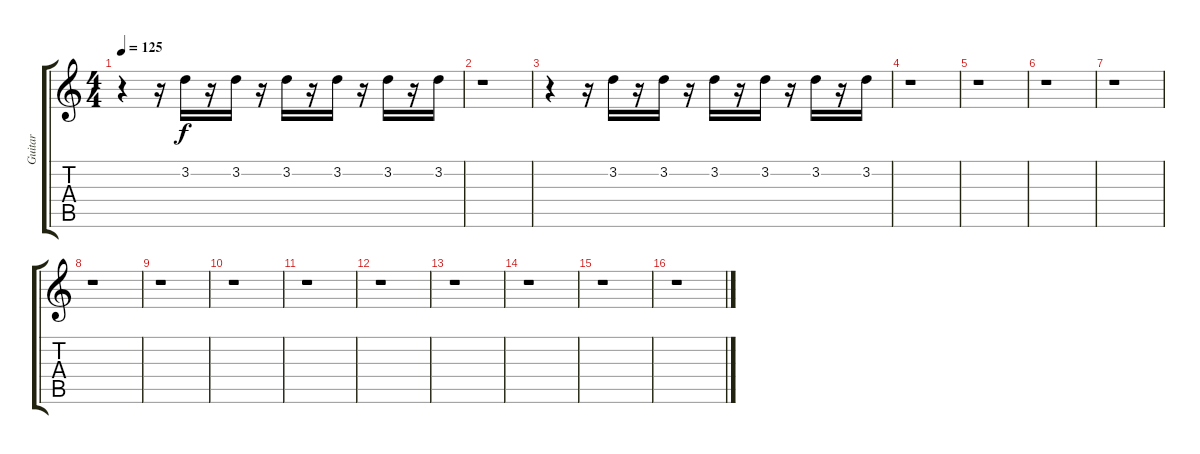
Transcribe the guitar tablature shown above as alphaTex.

\track ("Guitar    " "Guitar    ") {instrument electricguitarjazz}
\staff {score tabs}
\tuning (E4 B3 G3 D3 A2 E2) {hide}
\ts (4 4)
\tempo 125
\clef g2
\ks c
r.4{dy f} r.16 3.2.16 r.16 3.2.16 r.16 3.2.16 r.16 3.2.16 r.16 3.2.16 r.16 3.2.16 |
r.1 |
r.4 r.16 3.2.16 r.16 3.2.16 r.16 3.2.16 r.16 3.2.16 r.16 3.2.16 r.16 3.2.16 |
r.1 |
r.1 |
r.1 |
r.1 |
r.1 |
r.1 |
r.1 |
r.1 |
r.1 |
r.1 |
r.1 |
r.1 |
r.1
